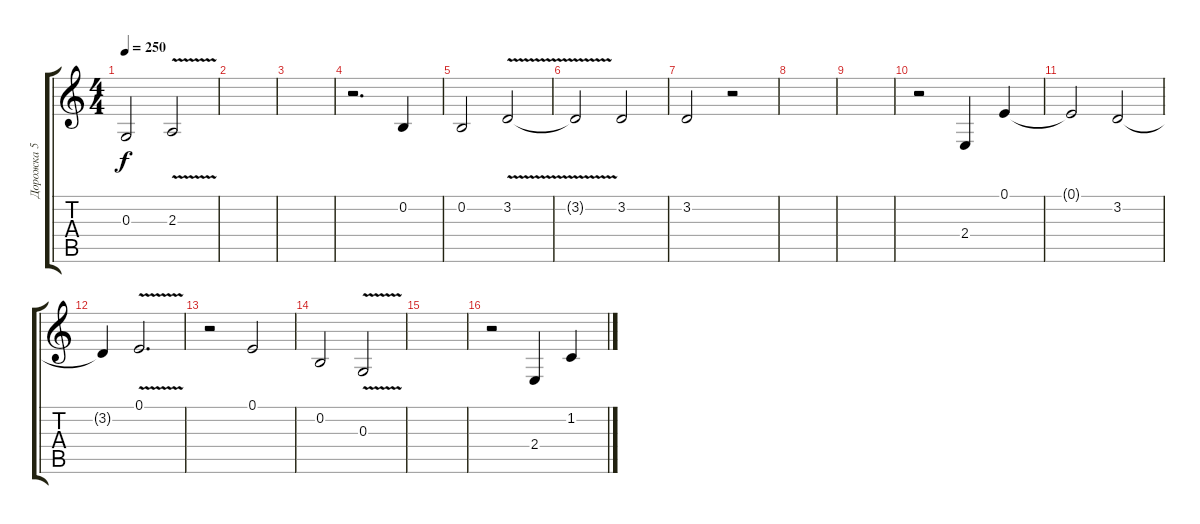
\track ("Дорожка 5" "Дорожка 5") {instrument lead6voice}
\staff {score tabs}
\tuning (E4 B3 G3 D3 A2 E2) {hide}
\ts (4 4)
\tempo 250
\clef g2
\ks c
0.3.2{dy f volume 14} 2.3{v}.2{volume 14} |
|
|
r.2{d volume 14} 0.2.4{volume 14} |
0.2.2{volume 14} 3.2{v}.2{volume 14} |
3.2{t}.2{volume 14} 3.2.2{volume 14} |
3.2.2{volume 14} r.2 |
|
|
r.2{volume 14} 2.4.4{volume 14} 0.1.4{volume 14} |
0.1{t}.2{volume 14} 3.2.2{volume 14} |
3.2{t}.4{volume 14} 0.1{v}.2{d volume 14} |
r.2{volume 14} 0.1.2{volume 14} |
0.2.2{volume 14} 0.3{v}.2{volume 14} |
|
r.2 2.4.4{volume 14} 1.2.4{volume 14}
